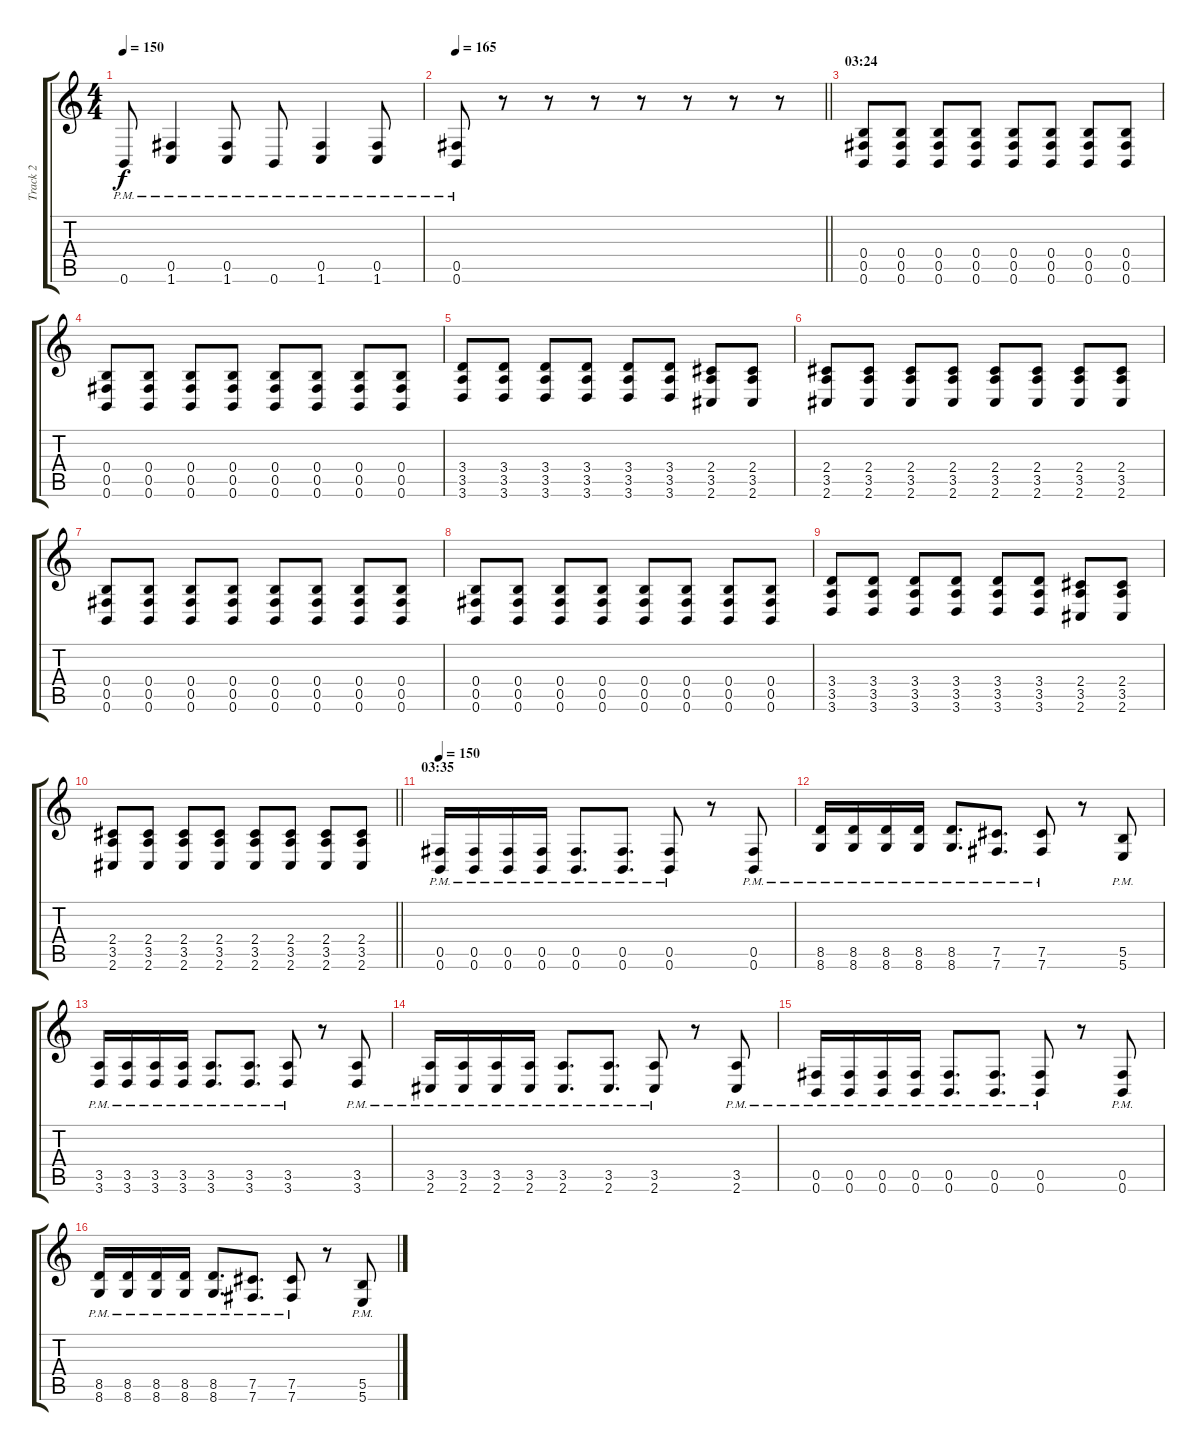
\track ("Track 2" "Track 2") {instrument overdrivenguitar}
\staff {score tabs}
\tuning (Db4 Ab3 E3 B2 Gb2 B1) {hide}
\ts (4 4)
\tempo 150
\clef g2
\ks c
0.6{pm}.8{dy f} (0.5{pm} 1.6{pm}).4 (0.5{pm} 1.6{pm}).8 0.6{pm}.8 (0.5{pm} 1.6{pm}).4 (0.5{pm} 1.6{pm}).8 |
\tempo 165
\barLineRight lightlight
(0.5{pm} 0.6{pm}).8 r.8 r.8 r.8 r.8 r.8 r.8 r.8 |
\section ("" "03:24")
(0.4 0.5 0.6).8 (0.4 0.5 0.6).8 (0.4 0.5 0.6).8 (0.4 0.5 0.6).8 (0.4 0.5 0.6).8 (0.4 0.5 0.6).8 (0.4 0.5 0.6).8 (0.4 0.5 0.6).8 |
(0.4 0.5 0.6).8 (0.4 0.5 0.6).8 (0.4 0.5 0.6).8 (0.4 0.5 0.6).8 (0.4 0.5 0.6).8 (0.4 0.5 0.6).8 (0.4 0.5 0.6).8 (0.4 0.5 0.6).8 |
(3.4 3.5 3.6).8 (3.4 3.5 3.6).8 (3.4 3.5 3.6).8 (3.4 3.5 3.6).8 (3.4 3.5 3.6).8 (3.4 3.5 3.6).8 (2.4 3.5 2.6).8 (2.4 3.5 2.6).8 |
(2.4 3.5 2.6).8 (2.4 3.5 2.6).8 (2.4 3.5 2.6).8 (2.4 3.5 2.6).8 (2.4 3.5 2.6).8 (2.4 3.5 2.6).8 (2.4 3.5 2.6).8 (2.4 3.5 2.6).8 |
(0.4 0.5 0.6).8 (0.4 0.5 0.6).8 (0.4 0.5 0.6).8 (0.4 0.5 0.6).8 (0.4 0.5 0.6).8 (0.4 0.5 0.6).8 (0.4 0.5 0.6).8 (0.4 0.5 0.6).8 |
(0.4 0.5 0.6).8 (0.4 0.5 0.6).8 (0.4 0.5 0.6).8 (0.4 0.5 0.6).8 (0.4 0.5 0.6).8 (0.4 0.5 0.6).8 (0.4 0.5 0.6).8 (0.4 0.5 0.6).8 |
(3.4 3.5 3.6).8 (3.4 3.5 3.6).8 (3.4 3.5 3.6).8 (3.4 3.5 3.6).8 (3.4 3.5 3.6).8 (3.4 3.5 3.6).8 (2.4 3.5 2.6).8 (2.4 3.5 2.6).8 |
\barLineRight lightlight
(2.4 3.5 2.6).8 (2.4 3.5 2.6).8 (2.4 3.5 2.6).8 (2.4 3.5 2.6).8 (2.4 3.5 2.6).8 (2.4 3.5 2.6).8 (2.4 3.5 2.6).8 (2.4 3.5 2.6).8 |
\section ("" "03:35")
\tempo 150
(0.5{pm} 0.6{pm}).16 (0.5{pm} 0.6{pm}).16 (0.5{pm} 0.6{pm}).16 (0.5{pm} 0.6{pm}).16 (0.5{pm} 0.6{pm}).8{d} (0.5{pm} 0.6{pm}).8{d} (0.5{pm} 0.6{pm}).8 r.8 (0.5{pm} 0.6{pm}).8 |
(8.5{pm} 8.6{pm}).16 (8.5{pm} 8.6{pm}).16 (8.5{pm} 8.6{pm}).16 (8.5{pm} 8.6{pm}).16 (8.5{pm} 8.6{pm}).8{d} (7.5{pm} 7.6{pm}).8{d} (7.5{pm} 7.6{pm}).8 r.8 (5.5{pm} 5.6{pm}).8 |
(3.5{pm} 3.6{pm}).16 (3.5{pm} 3.6{pm}).16 (3.5{pm} 3.6{pm}).16 (3.5{pm} 3.6{pm}).16 (3.5{pm} 3.6{pm}).8{d} (3.5{pm} 3.6{pm}).8{d} (3.5{pm} 3.6{pm}).8 r.8 (3.5{pm} 3.6{pm}).8 |
(3.5{pm} 2.6{pm}).16 (3.5{pm} 2.6{pm}).16 (3.5{pm} 2.6{pm}).16 (3.5{pm} 2.6{pm}).16 (3.5{pm} 2.6{pm}).8{d} (3.5{pm} 2.6{pm}).8{d} (3.5{pm} 2.6{pm}).8 r.8 (3.5{pm} 2.6{pm}).8 |
(0.5{pm} 0.6{pm}).16 (0.5{pm} 0.6{pm}).16 (0.5{pm} 0.6{pm}).16 (0.5{pm} 0.6{pm}).16 (0.5{pm} 0.6{pm}).8{d} (0.5{pm} 0.6{pm}).8{d} (0.5{pm} 0.6{pm}).8 r.8 (0.5{pm} 0.6{pm}).8 |
(8.5{pm} 8.6{pm}).16 (8.5{pm} 8.6{pm}).16 (8.5{pm} 8.6{pm}).16 (8.5{pm} 8.6{pm}).16 (8.5{pm} 8.6{pm}).8{d} (7.5{pm} 7.6{pm}).8{d} (7.5{pm} 7.6{pm}).8 r.8 (5.5{pm} 5.6{pm}).8
